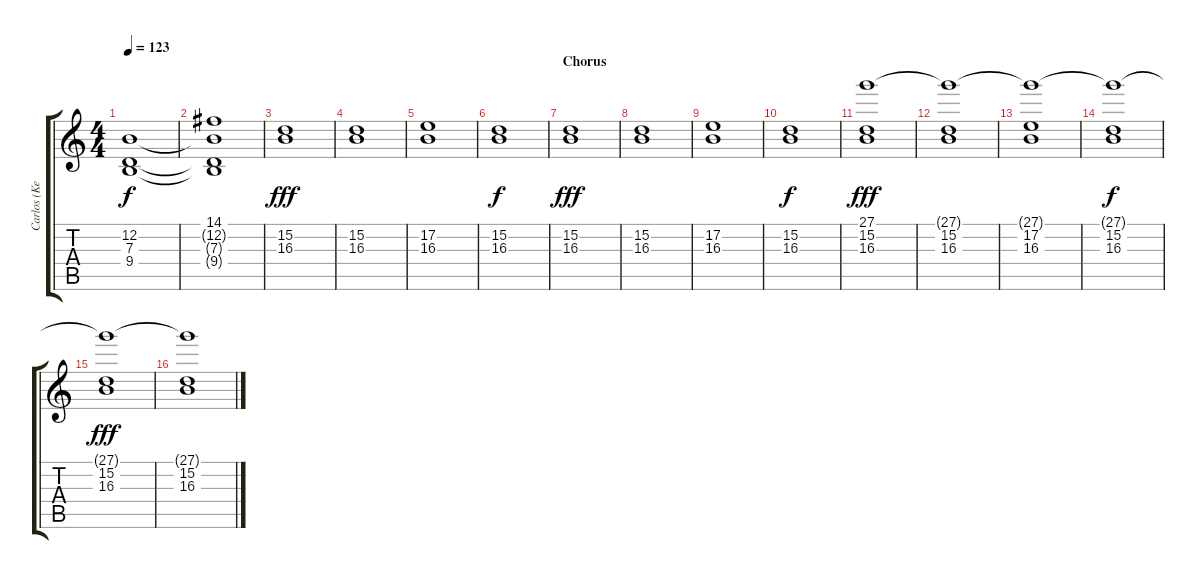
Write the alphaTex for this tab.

\track ("Carlos (Keys)" "Carlos (Ke") {instrument stringensemble1}
\staff {score tabs}
\tuning (E4 B3 G3 D3 A2 E2) {hide}
\ts (4 4)
\tempo 123
\clef g2
\ks c
(12.2 7.3{t} 9.4{t}).1{dy f volume 16} |
(14.1 12.2{t} 7.3{t} 9.4{t}).1 |
(15.2 16.3).1{dy fff} |
(15.2 16.3).1 |
(17.2 16.3).1 |
(15.2 16.3).1{dy f} |
\section ("" "Chorus")
(15.2 16.3).1{dy fff} |
(15.2 16.3).1 |
(17.2 16.3).1 |
(15.2 16.3).1{dy f} |
(27.1 15.2 16.3).1{dy fff} |
(27.1{t} 15.2 16.3).1 |
(27.1{t} 17.2 16.3).1 |
(27.1{t} 15.2 16.3).1{dy f} |
(27.1{t} 15.2 16.3).1{dy fff} |
(27.1{t} 15.2 16.3).1
